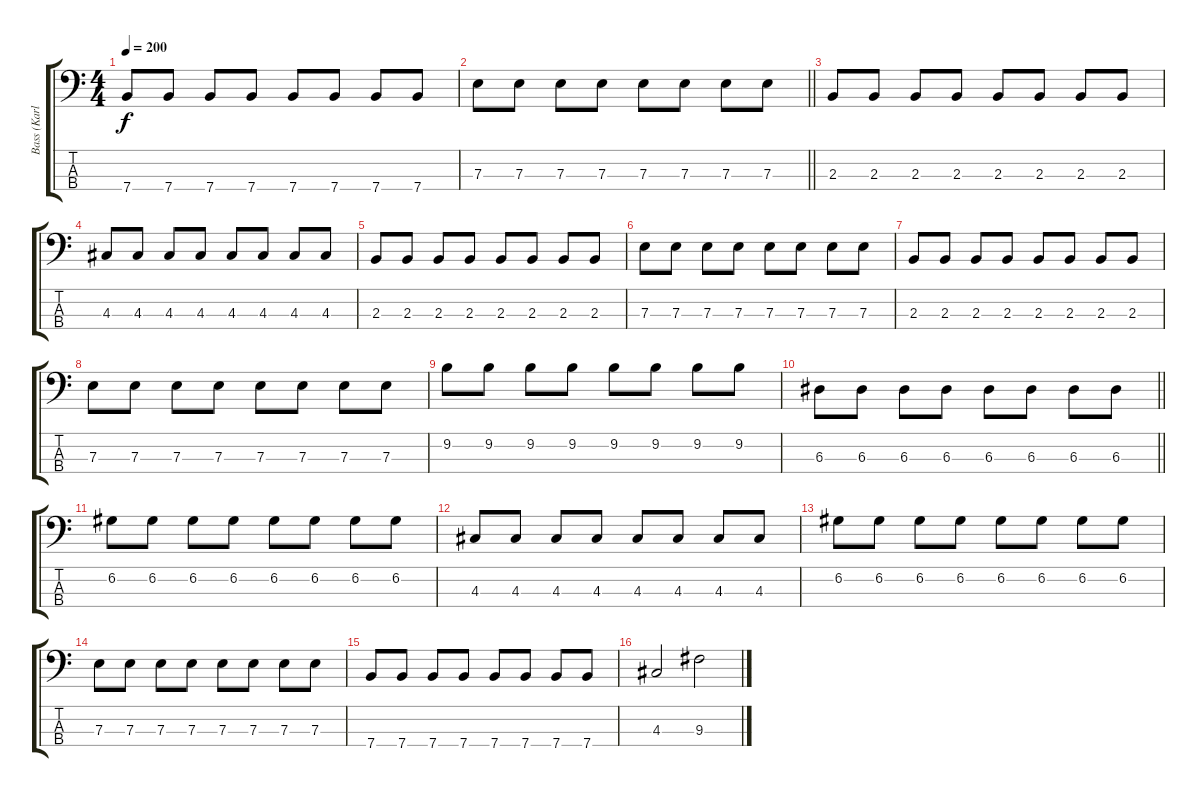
\track ("Bass (Karl Alvarez)" "Bass (Karl") {instrument electricbassfinger}
\staff {score tabs}
\tuning (G2 D2 A1 E1) {hide}
\ts (4 4)
\tempo 200
\clef f4
\ks c
7.4.8{dy f} 7.4.8 7.4.8 7.4.8 7.4.8 7.4.8 7.4.8 7.4.8 |
\barLineRight lightlight
7.3.8 7.3.8 7.3.8 7.3.8 7.3.8 7.3.8 7.3.8 7.3.8 |
2.3.8 2.3.8 2.3.8 2.3.8 2.3.8 2.3.8 2.3.8 2.3.8 |
4.3.8 4.3.8 4.3.8 4.3.8 4.3.8 4.3.8 4.3.8 4.3.8 |
2.3.8 2.3.8 2.3.8 2.3.8 2.3.8 2.3.8 2.3.8 2.3.8 |
7.3.8 7.3.8 7.3.8 7.3.8 7.3.8 7.3.8 7.3.8 7.3.8 |
2.3.8 2.3.8 2.3.8 2.3.8 2.3.8 2.3.8 2.3.8 2.3.8 |
7.3.8 7.3.8 7.3.8 7.3.8 7.3.8 7.3.8 7.3.8 7.3.8 |
9.2.8 9.2.8 9.2.8 9.2.8 9.2.8 9.2.8 9.2.8 9.2.8 |
\barLineRight lightlight
6.3.8 6.3.8 6.3.8 6.3.8 6.3.8 6.3.8 6.3.8 6.3.8 |
6.2.8 6.2.8 6.2.8 6.2.8 6.2.8 6.2.8 6.2.8 6.2.8 |
4.3.8 4.3.8 4.3.8 4.3.8 4.3.8 4.3.8 4.3.8 4.3.8 |
6.2.8 6.2.8 6.2.8 6.2.8 6.2.8 6.2.8 6.2.8 6.2.8 |
7.3.8 7.3.8 7.3.8 7.3.8 7.3.8 7.3.8 7.3.8 7.3.8 |
7.4.8 7.4.8 7.4.8 7.4.8 7.4.8 7.4.8 7.4.8 7.4.8 |
4.3.2 9.3.2
